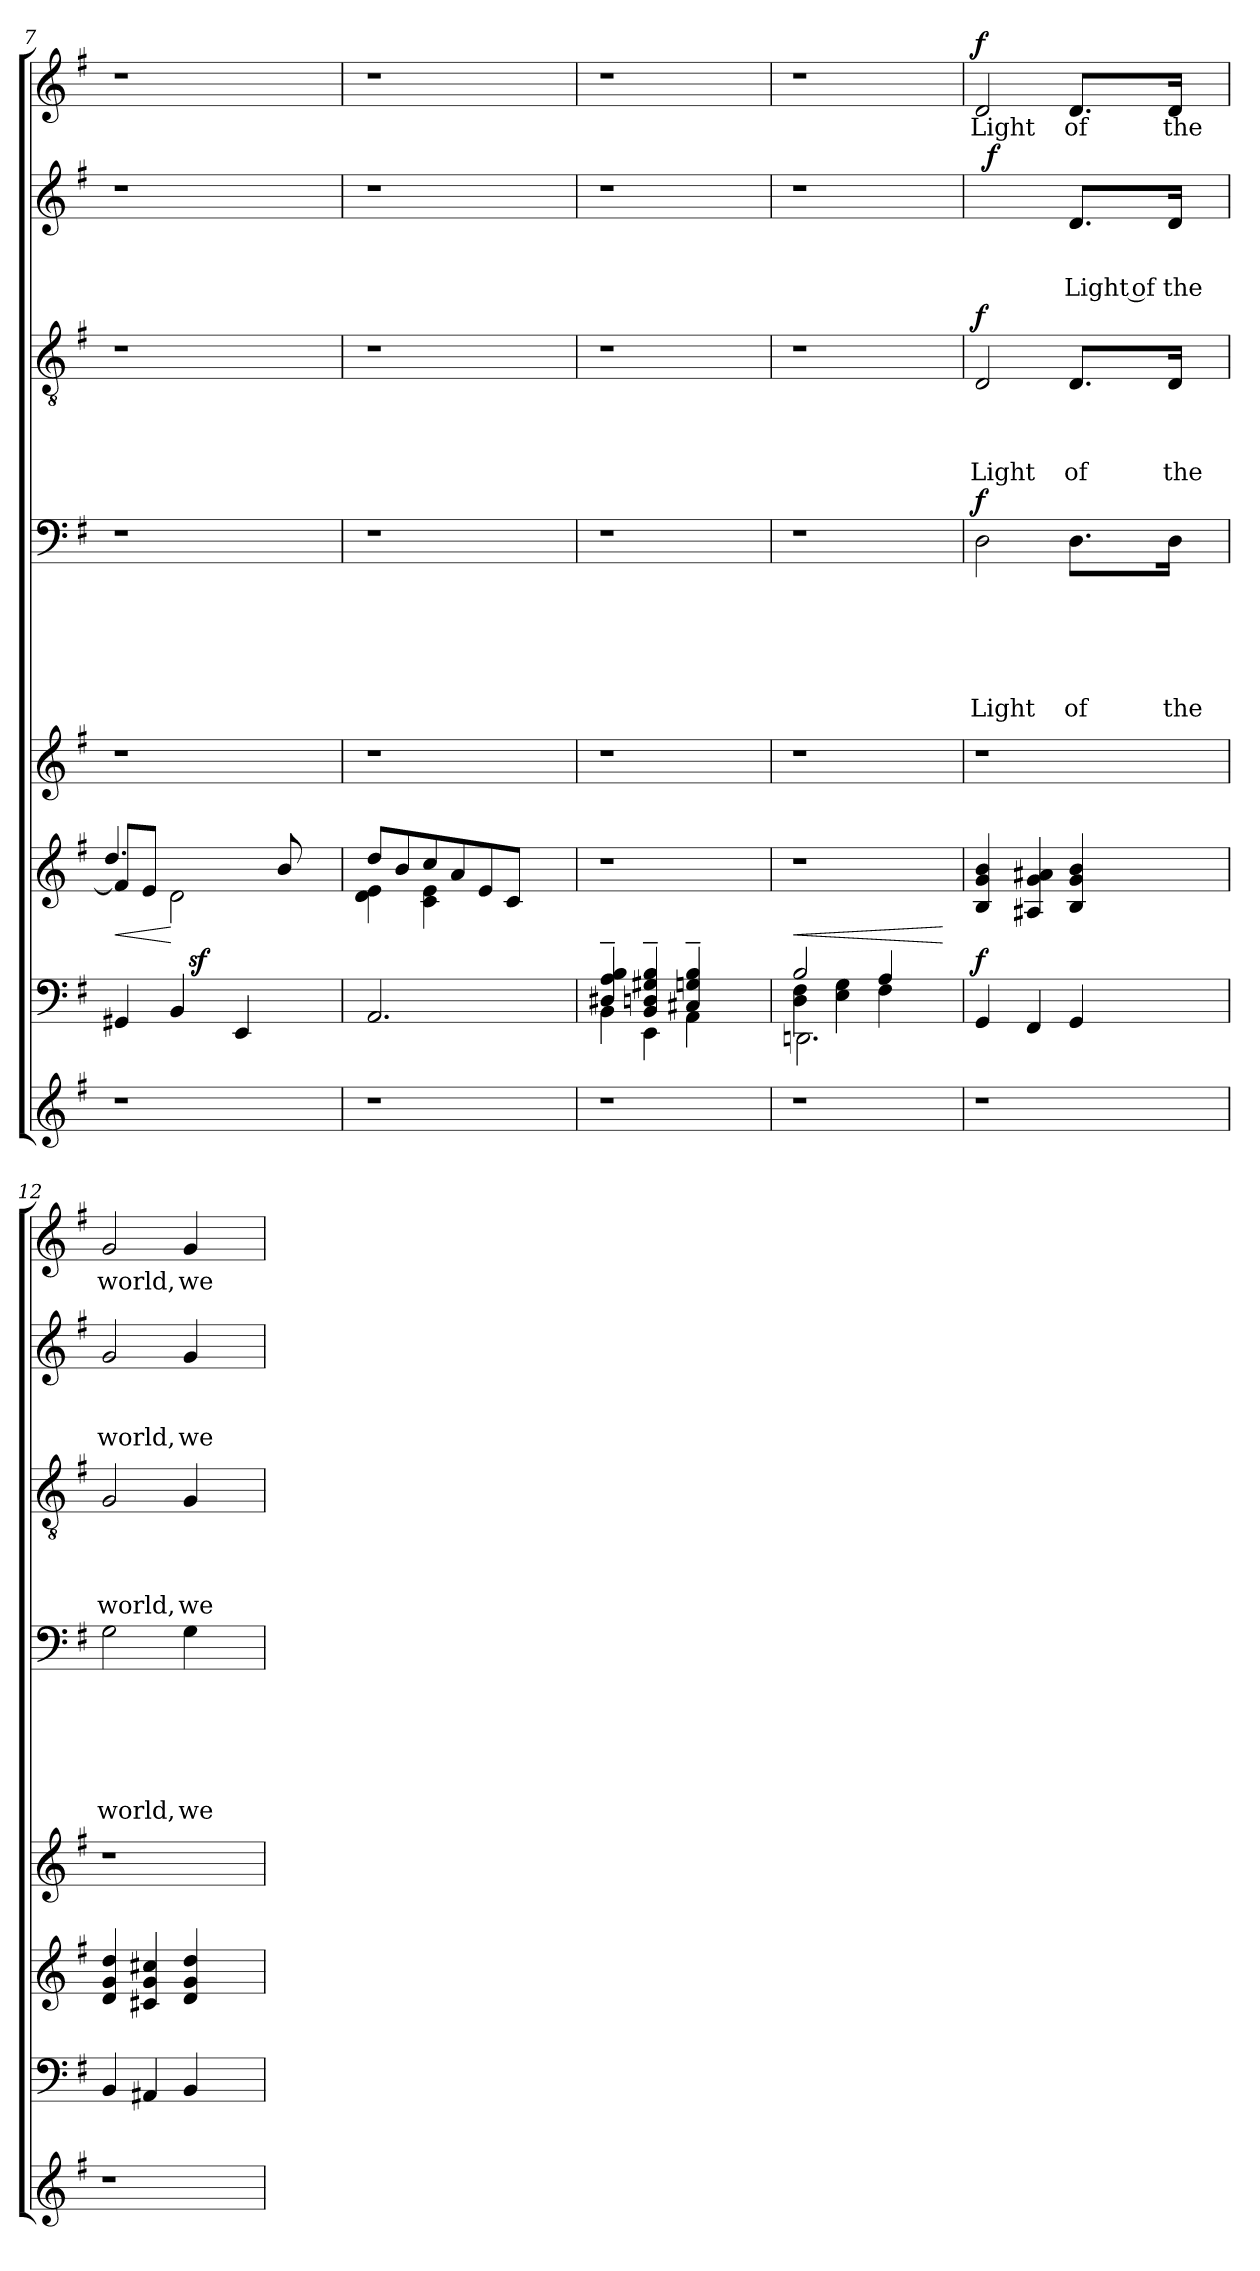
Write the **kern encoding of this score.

**kern	**kern	**dynam	**kern	**dynam	**kern	**kern	**text	**text	**text	**text	**text	**text	**dynam	**kern	**text	**text	**text	**text	**dynam	**kern	**text	**text	**text	**dynam	**kern	**text	**dynam
*part8	*part7	*part7	*part6	*part6	*part5	*part4	*part4	*part4	*part4	*part4	*part4	*part4	*part4	*part3	*part3	*part3	*part3	*part3	*part3	*part2	*part2	*part2	*part2	*part2	*part1	*part1	*part1
*staff8	*staff7	*staff7	*staff6	*staff6	*staff5	*staff4	*staff4	*staff4	*staff4	*staff4	*staff4	*staff4	*staff4	*staff3	*staff3	*staff3	*staff3	*staff3	*staff3	*staff2	*staff2	*staff2	*staff2	*staff2	*staff1	*staff1	*staff1
!!LO:LB:g=z
*clefG2	*clefF4	*	*clefG2	*	*clefG2	*clefF4	*	*	*	*	*	*	*	*clefGv2	*	*	*	*	*	*clefG2	*	*	*	*	*clefG2	*	*
*k[f#]	*k[f#]	*	*k[f#]	*	*k[f#]	*k[f#]	*	*	*	*	*	*	*	*k[f#]	*	*	*	*	*	*k[f#]	*	*	*	*	*k[f#]	*	*
*G:	*G:	*	*G:	*	*G:	*G:	*	*	*	*	*	*	*	*G:	*	*	*	*	*	*G:	*	*	*	*	*G:	*	*
=7	=7	=7	=7	=7	=7	=7	=7	=7	=7	=7	=7	=7	=7	=7	=7	=7	=7	=7	=7	=7	=7	=7	=7	=7	=7	=7	=7
!	!	!	!	!LO:HP:b	!	!LO:N:vis=1	!	!	!	!	!	!	!	!LO:N:vis=1	!	!	!	!	!	!LO:N:vis=1	!	!	!	!	!LO:N:vis=1	!	!
*	*^	*	*^	*	*	*	*	*	*	*	*	*	*	*	*	*	*	*	*	*	*	*	*	*	*	*	*
1r	4GG#X/	4ryy	.	8fni/L]	4.dd/	<	1r	1r	.	.	.	.	.	.	.	1r	.	.	.	.	.	1r	.	.	.	.	1r	.	.
.	.	.	.	8e/J	.	.	.	.	.	.	.	.	.	.	.	.	.	.	.	.	.	.	.	.	.	.	.	.	.
.	4BB/	16ryy	.	2d\	.	[	.	.	.	.	.	.	.	.	.	.	.	.	.	.	.	.	.	.	.	.	.	.	.
!	!	!	!LO:DY:a	!	!	!	!	!	!	!	!	!	!	!	!	!	!	!	!	!	!	!	!	!	!	!	!	!	!
.	.	2ryy	sf	.	.	.	.	.	.	.	.	.	.	.	.	.	.	.	.	.	.	.	.	.	.	.	.	.	.
.	.	.	.	.	8ryy	.	.	.	.	.	.	.	.	.	.	.	.	.	.	.	.	.	.	.	.	.	.	.	.
.	4EE/	.	.	.	2ryy	.	.	.	.	.	.	.	.	.	.	.	.	.	.	.	.	.	.	.	.	.	.	.	.
.	4ryy	.	.	8b/	.	.	.	.	.	.	.	.	.	.	.	.	.	.	.	.	.	.	.	.	.	.	.	.	.
.	.	8.ryy	.	.	.	.	.	.	.	.	.	.	.	.	.	.	.	.	.	.	.	.	.	.	.	.	.	.	.
.	.	.	.	8ryy	.	.	.	.	.	.	.	.	.	.	.	.	.	.	.	.	.	.	.	.	.	.	.	.	.
=8	=8	=8	=8	=8	=8	=8	=8	=8	=8	=8	=8	=8	=8	=8	=8	=8	=8	=8	=8	=8	=8	=8	=8	=8	=8	=8	=8	=8	=8
!	!	!	!	!	!	!	!	!LO:N:vis=1	!	!	!	!	!	!	!	!LO:N:vis=1	!	!	!	!	!	!LO:N:vis=1	!	!	!	!	!LO:N:vis=1	!	!
*	*v	*v	*	*	*	*	*	*	*	*	*	*	*	*	*	*	*	*	*	*	*	*	*	*	*	*	*	*	*
1r	2.AA/	.	4d\ 4e\	8dd/L	.	1r	1r	.	.	.	.	.	.	.	1r	.	.	.	.	.	1r	.	.	.	.	1r	.	.
.	.	.	.	8b/	.	.	.	.	.	.	.	.	.	.	.	.	.	.	.	.	.	.	.	.	.	.	.	.
.	.	.	4c\ 4e\	8cc/	.	.	.	.	.	.	.	.	.	.	.	.	.	.	.	.	.	.	.	.	.	.	.	.
.	.	.	.	8a/	.	.	.	.	.	.	.	.	.	.	.	.	.	.	.	.	.	.	.	.	.	.	.	.
.	.	.	4ryy	8e/	.	.	.	.	.	.	.	.	.	.	.	.	.	.	.	.	.	.	.	.	.	.	.	.
.	.	.	.	8c/J	.	.	.	.	.	.	.	.	.	.	.	.	.	.	.	.	.	.	.	.	.	.	.	.
.	4ryy	.	4ryy	4ryy	.	.	.	.	.	.	.	.	.	.	.	.	.	.	.	.	.	.	.	.	.	.	.	.
*	*	*	*v	*v	*	*	*	*	*	*	*	*	*	*	*	*	*	*	*	*	*	*	*	*	*	*	*	*
=9	=9	=9	=9	=9	=9	=9	=9	=9	=9	=9	=9	=9	=9	=9	=9	=9	=9	=9	=9	=9	=9	=9	=9	=9	=9	=9	=9
*	*^	*	*	*	*	*	*	*	*	*	*	*	*	*	*	*	*	*	*	*	*	*	*	*	*	*	*
1r	4D#X/~> 4A/~> 4B/~>	4BB\	.	1r	.	1r	1r	.	.	.	.	.	.	.	1r	.	.	.	.	.	1r	.	.	.	.	1r	.	.
.	4BB/~> 4Dn/~> 4G#X/~> 4B/~>	4EE\	.	.	.	.	.	.	.	.	.	.	.	.	.	.	.	.	.	.	.	.	.	.	.	.	.	.
.	4C#X/~> 4Gn/~> 4B/~>	4AA\	.	.	.	.	.	.	.	.	.	.	.	.	.	.	.	.	.	.	.	.	.	.	.	.	.	.
.	4ryy	4ryy	.	.	.	.	.	.	.	.	.	.	.	.	.	.	.	.	.	.	.	.	.	.	.	.	.	.
=10	=10	=10	=10	=10	=10	=10	=10	=10	=10	=10	=10	=10	=10	=10	=10	=10	=10	=10	=10	=10	=10	=10	=10	=10	=10	=10	=10	=10
*	*	*^	*	*	*	*	*	*	*	*	*	*	*	*	*	*	*	*	*	*	*	*	*	*	*	*	*	*
!	!	!	!	!	!	!LO:HP:b	!	!	!	!	!	!	!	!	!	!	!	!	!	!	!	!	!	!	!	!	!	!	!
1r	2B/	4D\ 4F#\	2.DDn\	.	1r	<	1r	1r	.	.	.	.	.	.	.	1r	.	.	.	.	.	1r	.	.	.	.	1r	.	.
.	.	4E\ 4G\	.	.	.	.	.	.	.	.	.	.	.	.	.	.	.	.	.	.	.	.	.	.	.	.	.	.	.
.	4A/	4F#\	.	.	.	.	.	.	.	.	.	.	.	.	.	.	.	.	.	.	.	.	.	.	.	.	.	.	.
.	4ryy	4ryy	4ryy	.	.	.	.	.	.	.	.	.	.	.	.	.	.	.	.	.	.	.	.	.	.	.	.	.	.
*	*v	*v	*v	*	*	*	*	*	*	*	*	*	*	*	*	*	*	*	*	*	*	*	*	*	*	*	*	*	*
.	.	.	.	[	.	.	.	.	.	.	.	.	.	.	.	.	.	.	.	.	.	.	.	.	.	.	.
=11	=11	=11	=11	=11	=11	=11	=11	=11	=11	=11	=11	=11	=11	=11	=11	=11	=11	=11	=11	=11	=11	=11	=11	=11	=11	=11	=11
!	!	!LO:DY:a	!	!	!	!	!	!	!	!	!	!LO:LY:b	!LO:DY:a	!	!	!	!	!LO:LY:b	!LO:DY:a	!	!	!	!	!	!	!LO:LY:b	!LO:DY:a
*	*	*	*	*	*	*	*	*	*	*	*	*	*	*	*	*	*	*	*	*^	*	*	*	*	*	*	*
1r	4GG/	f	4B/ 4g/ 4b/	.	1r	2D\	.	.	.	.	.	Light	f	2D/	.	.	.	Light	f	2ryy	32ryy	.	.	.	.	2d/	Light	f
!	!	!	!	!	!	!	!	!	!	!	!	!	!	!	!	!	!	!	!	!	!	!	!	!	!LO:DY:a	!	!	!
.	.	.	.	.	.	.	.	.	.	.	.	.	.	.	.	.	.	.	.	.	2ryy	.	.	.	f	.	.	.
.	4FF#/	.	4A#X/ 4g/ 4a#X/	.	.	.	.	.	.	.	.	.	.	.	.	.	.	.	.	.	.	.	.	.	.	.	.	.
!	!	!	!	!	!	!	!	!	!	!	!	!LO:LY:b	!	!	!	!	!	!LO:LY:b	!	!	!	!	!	!LO:LY:b:rj	!	!	!LO:LY:b	!
.	4GG/	.	4B/ 4g/ 4b/	.	.	8.D\L	.	.	.	.	.	of	.	8.D/L	.	.	.	of	.	8.d/L	.	.	.	Light of	.	8.d/L	of	.
.	.	.	.	.	.	.	.	.	.	.	.	.	.	.	.	.	.	.	.	.	4...ryy	.	.	.	.	.	.	.
!	!	!	!	!	!	!	!	!	!	!	!	!LO:LY:b	!	!	!	!	!	!LO:LY:b	!	!	!	!	!	!LO:LY:b	!	!	!LO:LY:b	!
.	.	.	.	.	.	16D\Jk	.	.	.	.	.	the	.	16D/Jk	.	.	.	the	.	16d/Jk	.	.	.	the	.	16d/Jk	the	.
.	4ryy	.	4ryy	.	.	4ryy	.	.	.	.	.	.	.	4ryy	.	.	.	.	.	4ryy	.	.	.	.	.	4ryy	.	.
=12	=12	=12	=12	=12	=12	=12	=12	=12	=12	=12	=12	=12	=12	=12	=12	=12	=12	=12	=12	=12	=12	=12	=12	=12	=12	=12	=12	=12
!	!	!	!	!	!	!	!	!	!	!	!	!LO:LY:b	!	!	!	!	!	!LO:LY:b	!	!	!	!	!	!LO:LY:b	!	!	!LO:LY:b	!
*	*	*	*	*	*	*	*	*	*	*	*	*	*	*	*	*	*	*	*	*v	*v	*	*	*	*	*	*	*
1r	4BB/	.	4d/ 4g/ 4dd/	.	1r	2G\	.	.	.	.	.	world,	.	2G/	.	.	.	world,	.	2g/	.	.	world,	.	2g/	world,	.
.	4AA#X/	.	4c#X/ 4g/ 4cc#X/	.	.	.	.	.	.	.	.	.	.	.	.	.	.	.	.	.	.	.	.	.	.	.	.
!	!	!	!	!	!	!	!	!	!	!	!	!LO:LY:b	!	!	!	!	!	!LO:LY:b	!	!	!	!	!LO:LY:b	!	!	!LO:LY:b	!
.	4BB/	.	4d/ 4g/ 4dd/	.	.	4G\	.	.	.	.	.	we	.	4G/	.	.	.	we	.	4g/	.	.	we	.	4g/	we	.
.	4ryy	.	4ryy	.	.	4ryy	.	.	.	.	.	.	.	4ryy	.	.	.	.	.	4ryy	.	.	.	.	4ryy	.	.
=	=	=	=	=	=	=	=	=	=	=	=	=	=	=	=	=	=	=	=	=	=	=	=	=	=	=	=
*-	*-	*-	*-	*-	*-	*-	*-	*-	*-	*-	*-	*-	*-	*-	*-	*-	*-	*-	*-	*-	*-	*-	*-	*-	*-	*-	*-
